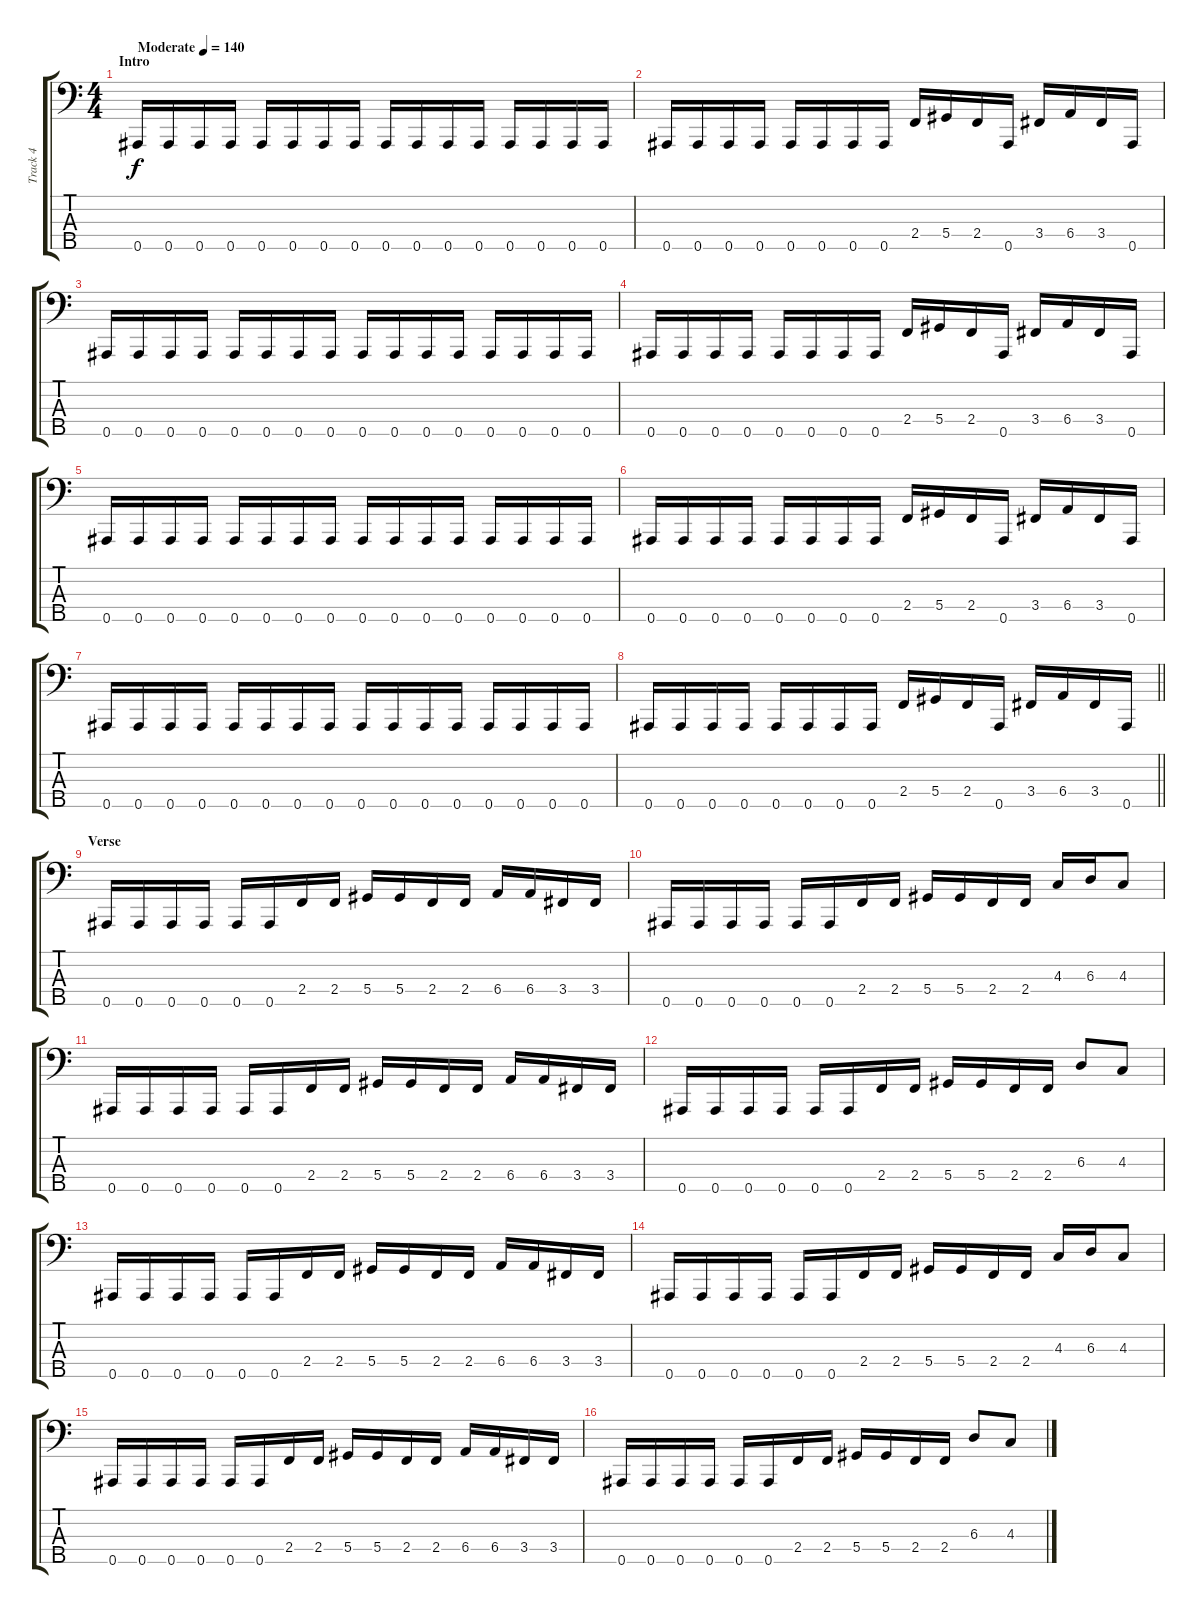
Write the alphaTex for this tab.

\track ("Track 4" "Track 4") {instrument electricbasspick}
\staff {score tabs}
\tuning (Gb2 Db2 Ab1 Eb1 Bb0) {hide}
\ts (4 4)
\section ("" "Intro")
\tempo (140 "Moderate")
\clef f4
\ks c
0.5.16{dy f instrument electricbasspick} 0.5.16 0.5.16 0.5.16 0.5.16 0.5.16 0.5.16 0.5.16 0.5.16 0.5.16 0.5.16 0.5.16 0.5.16 0.5.16 0.5.16 0.5.16 |
0.5.16 0.5.16 0.5.16 0.5.16 0.5.16 0.5.16 0.5.16 0.5.16 2.4.16 5.4.16 2.4.16 0.5.16 3.4.16 6.4.16 3.4.16 0.5.16 |
0.5.16 0.5.16 0.5.16 0.5.16 0.5.16 0.5.16 0.5.16 0.5.16 0.5.16 0.5.16 0.5.16 0.5.16 0.5.16 0.5.16 0.5.16 0.5.16 |
0.5.16 0.5.16 0.5.16 0.5.16 0.5.16 0.5.16 0.5.16 0.5.16 2.4.16 5.4.16 2.4.16 0.5.16 3.4.16 6.4.16 3.4.16 0.5.16 |
0.5.16 0.5.16 0.5.16 0.5.16 0.5.16 0.5.16 0.5.16 0.5.16 0.5.16 0.5.16 0.5.16 0.5.16 0.5.16 0.5.16 0.5.16 0.5.16 |
0.5.16 0.5.16 0.5.16 0.5.16 0.5.16 0.5.16 0.5.16 0.5.16 2.4.16 5.4.16 2.4.16 0.5.16 3.4.16 6.4.16 3.4.16 0.5.16 |
0.5.16 0.5.16 0.5.16 0.5.16 0.5.16 0.5.16 0.5.16 0.5.16 0.5.16 0.5.16 0.5.16 0.5.16 0.5.16 0.5.16 0.5.16 0.5.16 |
\barLineRight lightlight
0.5.16 0.5.16 0.5.16 0.5.16 0.5.16 0.5.16 0.5.16 0.5.16 2.4.16 5.4.16 2.4.16 0.5.16 3.4.16 6.4.16 3.4.16 0.5.16 |
\section ("" "Verse")
0.5.16 0.5.16 0.5.16 0.5.16 0.5.16 0.5.16 2.4.16 2.4.16 5.4.16 5.4.16 2.4.16 2.4.16 6.4.16 6.4.16 3.4.16 3.4.16 |
0.5.16 0.5.16 0.5.16 0.5.16 0.5.16 0.5.16 2.4.16 2.4.16 5.4.16 5.4.16 2.4.16 2.4.16 4.3.16 6.3.16 4.3.8 |
0.5.16 0.5.16 0.5.16 0.5.16 0.5.16 0.5.16 2.4.16 2.4.16 5.4.16 5.4.16 2.4.16 2.4.16 6.4.16 6.4.16 3.4.16 3.4.16 |
0.5.16 0.5.16 0.5.16 0.5.16 0.5.16 0.5.16 2.4.16 2.4.16 5.4.16 5.4.16 2.4.16 2.4.16 6.3.8 4.3.8 |
0.5.16 0.5.16 0.5.16 0.5.16 0.5.16 0.5.16 2.4.16 2.4.16 5.4.16 5.4.16 2.4.16 2.4.16 6.4.16 6.4.16 3.4.16 3.4.16 |
0.5.16 0.5.16 0.5.16 0.5.16 0.5.16 0.5.16 2.4.16 2.4.16 5.4.16 5.4.16 2.4.16 2.4.16 4.3.16 6.3.16 4.3.8 |
0.5.16 0.5.16 0.5.16 0.5.16 0.5.16 0.5.16 2.4.16 2.4.16 5.4.16 5.4.16 2.4.16 2.4.16 6.4.16 6.4.16 3.4.16 3.4.16 |
0.5.16 0.5.16 0.5.16 0.5.16 0.5.16 0.5.16 2.4.16 2.4.16 5.4.16 5.4.16 2.4.16 2.4.16 6.3.8 4.3.8
